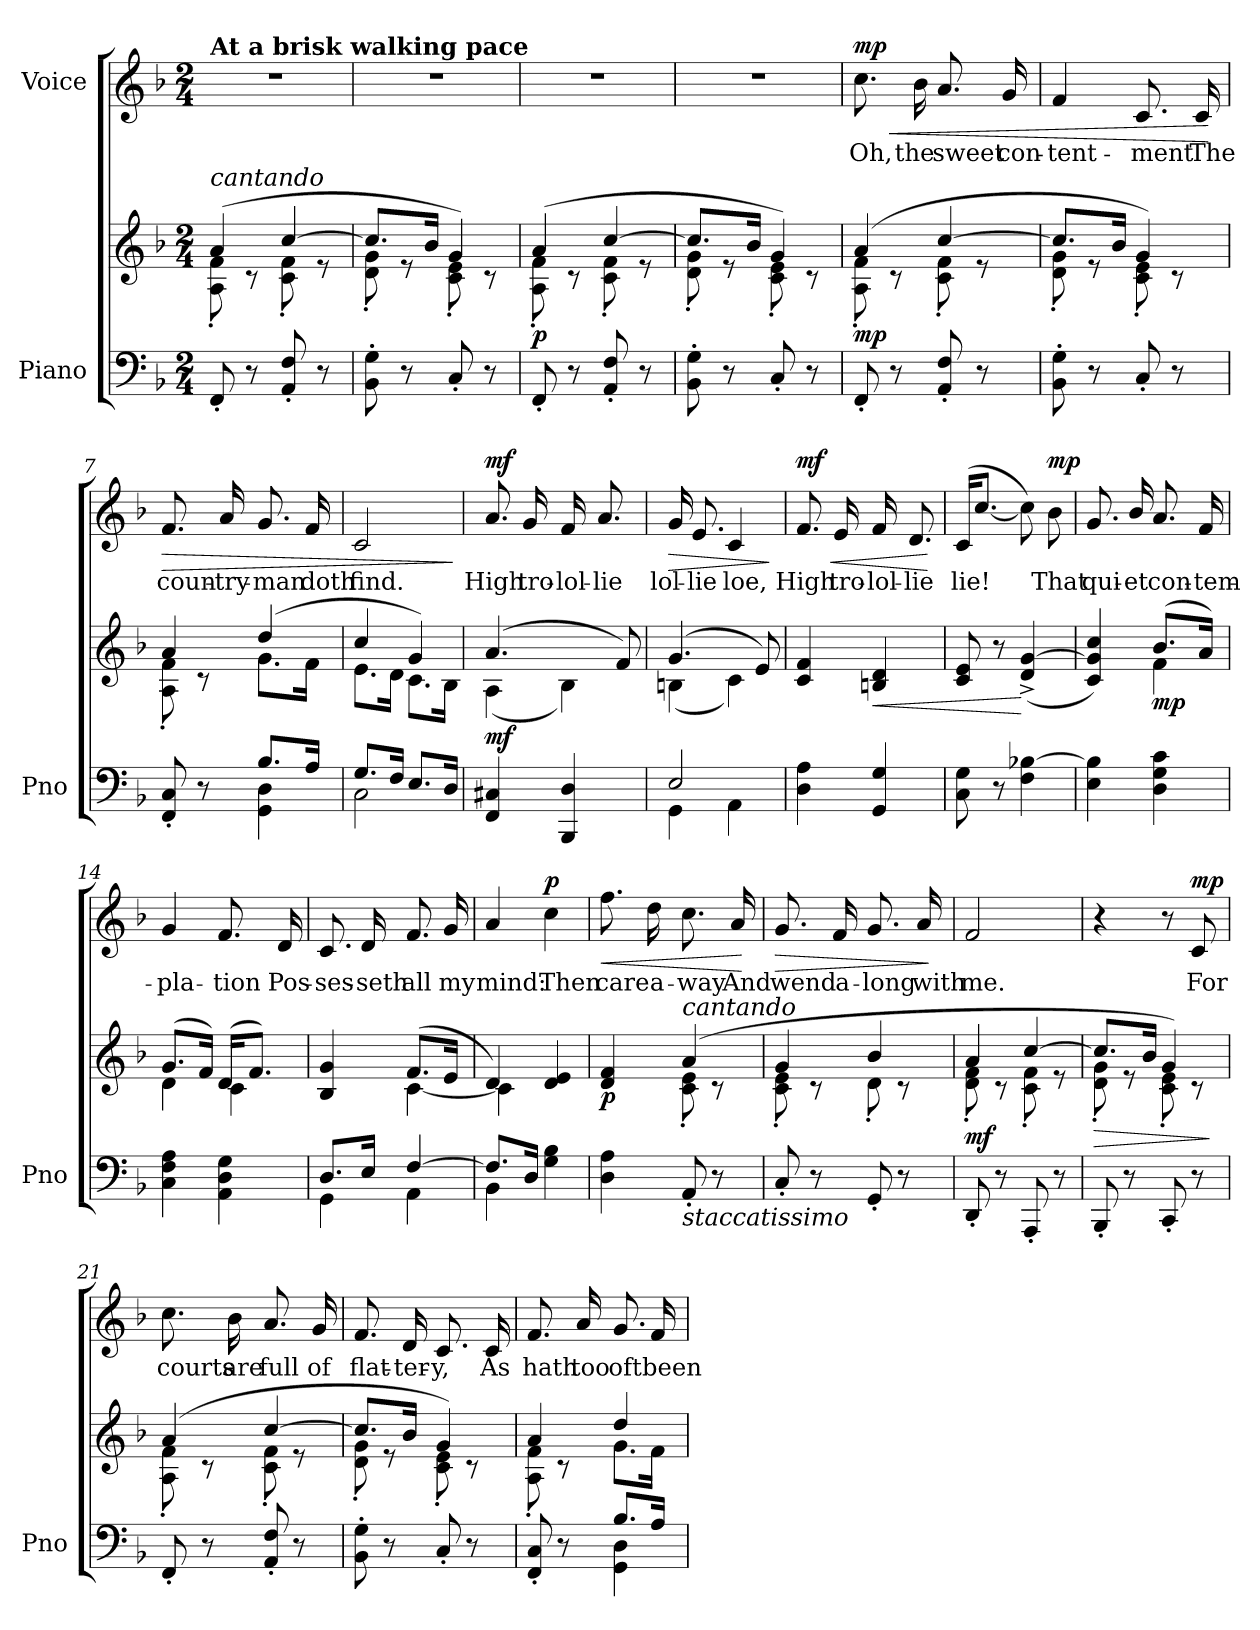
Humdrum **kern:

**kern	**kern	**dynam	**kern	**text	**dynam
*part2	*part2	*part2	*part1	*part1	*part1
*staff3	*staff2	*staff2/3	*staff1	*staff1	*staff1
*I"Piano	*	*	*I"Voice	*	*
*I'Pno	*	*	*	*	*
*clefF4	*clefG2	*	*clefG2	*	*
*k[b-]	*k[b-]	*	*k[b-]	*	*
*M2/4	*M2/4	*	*M2/4	*	*
=1	=1	=1	=1	=1	=1
*	*^	*	*	*	*
!	!	!	!	!LO:TX:a:B:t=At a brisk walking pace	!	!
!	!LO:TX:a:i:t=cantando	!	!	!	!	!
!	!	!	!LO:DY:b	!	!	!
!	!	!	!LO:DY:n=1:b	!	!	!
8FF'/	(>4a/	8A\' 8f\'	mp other-dynamics	2r	.	.
8r	.	8r	.	.	.	.
8AA/' 8F/'	[4cc/	8c\' 8f\'	.	.	.	.
8r	.	8r	.	.	.	.
=2	=2	=2	=2	=2	=2	=2
8BB-\' 8G\'	8.cc/L]	8d\' 8g\'	.	2r	.	.
8r	.	8r	.	.	.	.
.	16b-/Jk	.	.	.	.	.
8C'/	4g/)	8c\' 8e\'	.	.	.	.
8r	.	8r	.	.	.	.
=3	=3	=3	=3	=3	=3	=3
!	!	!	!LO:DY:b	!	!	!
8FF'/	(>4a/	8A\' 8f\'	p	2r	.	.
8r	.	8r	.	.	.	.
8AA/' 8F/'	[4cc/	8c\' 8f\'	.	.	.	.
8r	.	8r	.	.	.	.
=4	=4	=4	=4	=4	=4	=4
8BB-\' 8G\'	8.cc/L]	8d\' 8g\'	.	2r	.	.
8r	.	8r	.	.	.	.
.	16b-/Jk	.	.	.	.	.
8C'/	4g/)	8c\' 8e\'	.	.	.	.
8r	.	8r	.	.	.	.
!!LO:LB:g=z
=5	=5	=5	=5	=5	=5	=5
!	!	!	!LO:DY:b	!	!LO:LY:b	!LO:HP:b
!	!	!	!	!	!	!LO:DY:n=1:a
8FF'/	(>4a/	8A\' 8f\'	mp	8.cc\	Oh,	< mp
8r	.	8r	.	.	.	.
!	!	!	!	!	!LO:LY:b	!
.	.	.	.	16b-\	the	.
!	!	!	!	!	!LO:LY:b	!
8AA/' 8F/'	[4cc/	8c\' 8f\'	.	8.a/	sweet	.
8r	.	8r	.	.	.	.
!	!	!	!	!	!LO:LY:b	!
.	.	.	.	16g/	con-	.
=6	=6	=6	=6	=6	=6	=6
!	!	!	!	!	!LO:LY:b	!
8BB-\' 8G\'	8.cc/L]	8d\' 8g\'	.	4f/	-tent-	.
8r	.	8r	.	.	.	.
.	16b-/Jk	.	.	.	.	.
!	!	!	!	!	!LO:LY:b	!
8C'/	4g/)	8c\' 8e\'	.	8.c/	-ment	.
8r	.	8r	.	.	.	.
!	!	!	!	!	!LO:LY:b	!
.	.	.	.	16c/	The	.
*	*v	*v	*	*	*	*
.	.	.	.	.	[
=7	=7	=7	=7	=7	=7
*^	*^	*	*	*	*
!	!	!	!	!	!	!LO:LY:b	!LO:HP:b
8FF/' 8C/'	4ryy	4a/	8A\' 8f\'	.	8.f/	coun-	>
8r	.	.	8r	.	.	.	.
!	!	!	!	!	!	!LO:LY:b	!
.	.	.	.	.	16a/	-try-	.
!	!	!	!	!	!	!LO:LY:b	!
8.B-/L	4GG\ 4D\	(>4dd/	8.g\L	.	8.g/	-man	.
!	!	!	!	!	!	!LO:LY:b	!
16A/Jk	.	.	16f\Jk	.	16f/	doth	.
=8	=8	=8	=8	=8	=8	=8	=8
!	!	!	!	!	!	!LO:LY:b	!
8.G/L	2C\	4cc/	8.e\L	.	2c/	find.	.
16F/Jk	.	.	16d\Jk	.	.	.	.
8.E/L	.	4g/)	8.c\L	.	.	.	.
16D/Jk	.	.	16B-\Jk	.	.	.	.
*v	*v	*	*	*	*	*	*
*	*v	*v	*	*	*	*
.	.	.	.	.	]
!!LO:LB:g=z
=9	=9	=9	=9	=9	=9
*	*^	*	*	*	*
!	!	!	!LO:DY:b	!	!LO:LY:b	!LO:DY:a
4FF/ 4C#X/	(>4.a/	(<4A\	mf	8.a/	High	mf
!	!	!	!	!	!LO:LY:b	!
.	.	.	.	16g/	tro-	.
!	!	!	!	!	!LO:LY:b	!
4BBB-/ 4D/	.	4B-\)	.	16f/	-lol-	.
!	!	!	!	!	!LO:LY:b	!
.	.	.	.	8.a/	-lie	.
.	8f/)	.	.	.	.	.
=10	=10	=10	=10	=10	=10	=10
*^	*	*	*	*	*	*
!	!	!	!	!	!	!LO:LY:b	!LO:HP:b
2E/	4GG\	(>4.g/	(<4Bn\	.	16g/	lol-	>
!	!	!	!	!	!	!LO:LY:b	!
.	.	.	.	.	8.e/	-lie	.
!	!	!	!	!	!	!LO:LY:b	!
.	4AA\	.	4c\)	.	4c/	loe,	.
.	.	8e/)	.	.	.	.	.
*v	*v	*	*	*	*	*	*
*	*v	*v	*	*	*	*
.	.	.	.	.	]
=11	=11	=11	=11	=11	=11
!	!	!	!	!LO:LY:b	!LO:HP:b
!	!	!	!	!	!LO:DY:n=1:a
4D\ 4A\	4c/ 4f/	.	8.f/	High	< mf
!	!	!	!	!LO:LY:b	!
.	.	.	16e/	tro-	.
!	!	!LO:HP:b	!	!LO:LY:b	!
4GG/ 4G/	4Bn/ 4d/	<	16f/	-lol-	.
!	!	!	!	!LO:LY:b	!
.	.	.	8.d/	-lie	.
.	.	.	.	.	[
=12	=12	=12	=12	=12	=12
!	!	!	!	!LO:LY:b	!
8C\ 8G\	8c/ 8e/	.	(>16c/KL	lie!	.
.	.	.	[8.cc/J	.	.
8r	8r	.	.	.	.
4F\ [4B-X\	(<4d/^ [4g/^	[	8cc\])	.	.
!	!	!	!	!LO:LY:b	!LO:DY:a
.	.	.	8b-\	That	mp
!!LO:PB:g=z
=13	=13	=13	=13	=13	=13
*	*^	*	*	*	*
!	!	!	!	!	!LO:LY:b	!
4E\ 4B-\]	4c/ 4g/] 4cc/)	4ryy	.	8.g/	qui-	.
!	!	!	!	!	!LO:LY:b	!
.	.	.	.	16b-/	-et	.
!	!	!	!LO:DY:b	!	!LO:LY:b	!
4D\ 4G\ 4c\	(>8.b-/L	4f\	mp	8.a/	con-	.
!	!	!	!	!	!LO:LY:b	!
.	16a/Jk)	.	.	16f/	-tem-	.
=14	=14	=14	=14	=14	=14	=14
!	!	!	!	!	!LO:LY:b	!
4C\ 4F\ 4A\	(>8.g/L	4d\	.	4g/	-pla-	.
.	16f/Jk)	.	.	.	.	.
!	!	!	!	!	!LO:LY:b	!
4AA\ 4D\ 4G\	(>16d/KL	4c\	.	8.f/	-tion	.
.	8.f/J)	.	.	.	.	.
!	!	!	!	!	!LO:LY:b	!
.	.	.	.	16d/	Pos-	.
=15	=15	=15	=15	=15	=15	=15
*^	*	*	*	*	*	*
!	!	!	!	!	!	!LO:LY:b	!
8.D/L	4GG\	4B-/ 4g/	4ryy	.	8.c/	-ses-	.
!	!	!	!	!	!	!LO:LY:b	!
16E/Jk	.	.	.	.	16d/	-seth	.
!	!	!	!	!	!	!LO:LY:b	!
[4F/	4AA\	(>8.f/L	[4c\	.	8.f/	all	.
!	!	!	!	!	!	!LO:LY:b	!
.	.	16e/Jk	.	.	16g/	my	.
=16	=16	=16	=16	=16	=16	=16	=16
!	!	!	!	!	!	!LO:LY:b	!
8.F/L]	4BB-\	4d/)	4c\]	.	4a/	mind:	.
16D/Jk	.	.	.	.	.	.	.
!	!	!	!	!	!	!LO:LY:b	!LO:DY:a
4G\ 4B-\	4ryy	4d/ 4e/	4ryy	.	4cc\	Then	p
=17	=17	=17	=17	=17	=17	=17	=17
!	!	!	!	!LO:DY:b	!	!LO:LY:b	!LO:HP:b
*v	*v	*	*	*	*	*	*
4D\ 4A\	4d/ 4f/	4ryy	p	8.ff\	care	<
!	!	!	!	!	!LO:LY:b	!
.	.	.	.	16dd\	a-	.
!	!LO:TX:a:i:t=cantando	!	!	!	!	!
!LO:TX:b:i:t=staccatissimo	!	!	!	!	!	!
!	!	!	!	!	!LO:LY:b	!
8AA'/	(>4a/	8c\' 8e\'	.	8.cc\	-way	.
8r	.	8r	.	.	.	.
!	!	!	!	!	!LO:LY:b	!
.	.	.	.	16a/	And	.
*	*v	*v	*	*	*	*
.	.	.	.	.	[
!!LO:LB:g=z
=18	=18	=18	=18	=18	=18
*	*^	*	*	*	*
!	!	!	!	!	!LO:LY:b	!LO:HP:b
8C'/	4g/	8c\' 8e\'	.	8.g/	wend	>
8r	.	8r	.	.	.	.
!	!	!	!	!	!LO:LY:b	!
.	.	.	.	16f/	a-	.
!	!	!	!	!	!LO:LY:b	!
8GG'/	4b-/	8d'\	.	8.g/	-long	.
8r	.	8r	.	.	.	.
!	!	!	!	!	!LO:LY:b	!
.	.	.	.	16a/	with	.
*	*v	*v	*	*	*	*
.	.	.	.	.	]
=19	=19	=19	=19	=19	=19
*	*^	*	*	*	*
!	!	!	!LO:DY:b	!	!LO:LY:b	!
8DD'/	4a/	8d\' 8f\'	mf	2f/	me.	.
8r	.	8r	.	.	.	.
8AAA'/	[4cc/	8c\' 8f\'	.	.	.	.
8r	.	8r	.	.	.	.
=20	=20	=20	=20	=20	=20	=20
!	!	!	!LO:HP:b	!	!	!
8BBB-'/	8.cc/L]	8d\' 8g\'	>	4r	.	.
8r	.	8r	.	.	.	.
.	16b-/Jk	.	.	.	.	.
8CC'/	4g/)	8c\' 8e\'	.	8r	.	.
!	!	!	!	!	!LO:LY:b	!LO:DY:a
8r	.	8r	.	8c/	For	mp
*	*v	*v	*	*	*	*
.	.	]	.	.	.
=21	=21	=21	=21	=21	=21
*	*^	*	*	*	*
!	!	!	!	!	!LO:LY:b	!
8FF'/	(>4a/	8A\' 8f\'	.	8.cc\	courts	.
8r	.	8r	.	.	.	.
!	!	!	!	!	!LO:LY:b	!
.	.	.	.	16b-\	are	.
!	!	!	!	!	!LO:LY:b	!
8AA/' 8F/'	[4cc/	8c\' 8f\'	.	8.a/	full	.
8r	.	8r	.	.	.	.
!	!	!	!	!	!LO:LY:b	!
.	.	.	.	16g/	of	.
=22	=22	=22	=22	=22	=22	=22
!	!	!	!	!	!LO:LY:b	!
8BB-\' 8G\'	8.cc/L]	8d\' 8g\'	.	8.f/	flat-	.
8r	.	8r	.	.	.	.
!	!	!	!	!	!LO:LY:b	!
.	16b-/Jk	.	.	16d/	-ter-	.
!	!	!	!	!	!LO:LY:b	!
8C'/	4g/)	8c\' 8e\'	.	8.c/	-y,	.
8r	.	8r	.	.	.	.
!	!	!	!	!	!LO:LY:b	!
.	.	.	.	16c/	As	.
!!LO:LB:g=z
=23	=23	=23	=23	=23	=23	=23
*^	*	*	*	*	*	*
!	!	!	!	!	!	!LO:LY:b	!
8FF/' 8C/'	4ryy	4a/	8A\' 8f\'	.	8.f/	hath	.
8r	.	.	8r	.	.	.	.
!	!	!	!	!	!	!LO:LY:b	!
.	.	.	.	.	16a/	too	.
!	!	!	!	!	!	!LO:LY:b	!
8.B-/L	4GG\ 4D\	4dd/	8.g\L	.	8.g/	oft	.
!	!	!	!	!	!	!LO:LY:b	!
16A/Jk	.	.	16f\Jk	.	16f/	been	.
*v	*v	*	*	*	*	*	*
*	*v	*v	*	*	*	*
=	=	=	=	=	=
*-	*-	*-	*-	*-	*-
